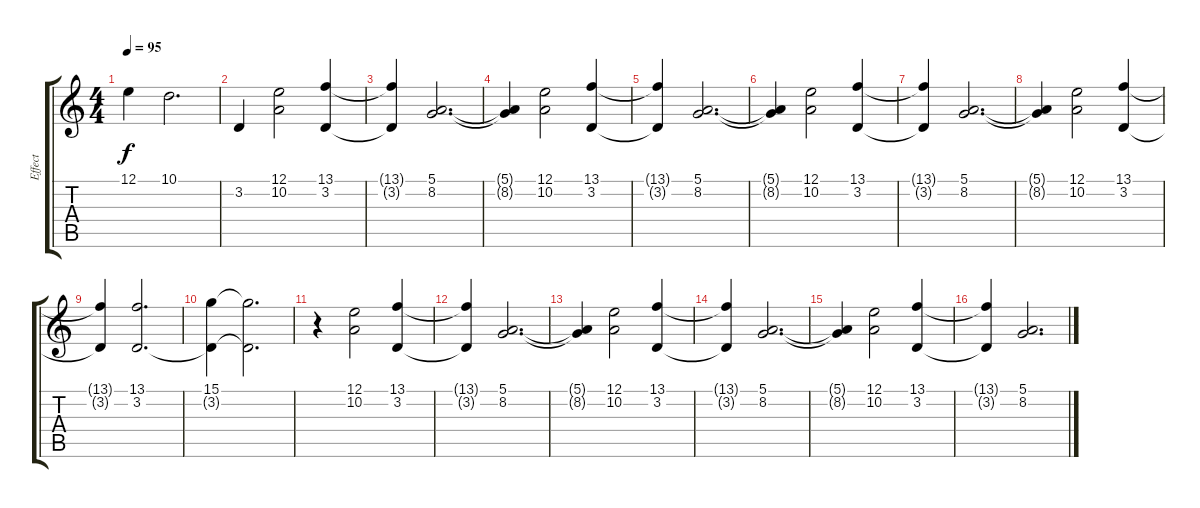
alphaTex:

\track ("Effect" "Effect") {instrument stringensemble2}
\staff {score tabs}
\tuning (E4 B3 G3 D3 A2 E2) {hide}
\ts (4 4)
\tempo 95
\clef g2
\ks c
12.1{t}.4{dy f} 10.1.2{d} |
3.2.4 (12.1 10.2).2 (13.1 3.2).4 |
(13.1{t} 3.2{t}).4 (5.1 8.2).2{d} |
(5.1{t} 8.2{t}).4 (12.1 10.2).2 (13.1 3.2).4 |
(13.1{t} 3.2{t}).4 (5.1 8.2).2{d} |
(5.1{t} 8.2{t}).4 (12.1 10.2).2 (13.1 3.2).4 |
(13.1{t} 3.2{t}).4 (5.1 8.2).2{d} |
(5.1{t} 8.2{t}).4 (12.1 10.2).2 (13.1 3.2).4 |
(13.1{t} 3.2{t}).4 (13.1 3.2).2{d} |
(15.1 3.2{t}).4 (15.1{t} 3.2{t}).2{d} |
r.4 (12.1 10.2).2 (13.1 3.2).4 |
(13.1{t} 3.2{t}).4 (5.1 8.2).2{d} |
(5.1{t} 8.2{t}).4 (12.1 10.2).2 (13.1 3.2).4 |
(13.1{t} 3.2{t}).4 (5.1 8.2).2{d} |
(5.1{t} 8.2{t}).4 (12.1 10.2).2 (13.1 3.2).4 |
(13.1{t} 3.2{t}).4 (5.1 8.2).2{d}
